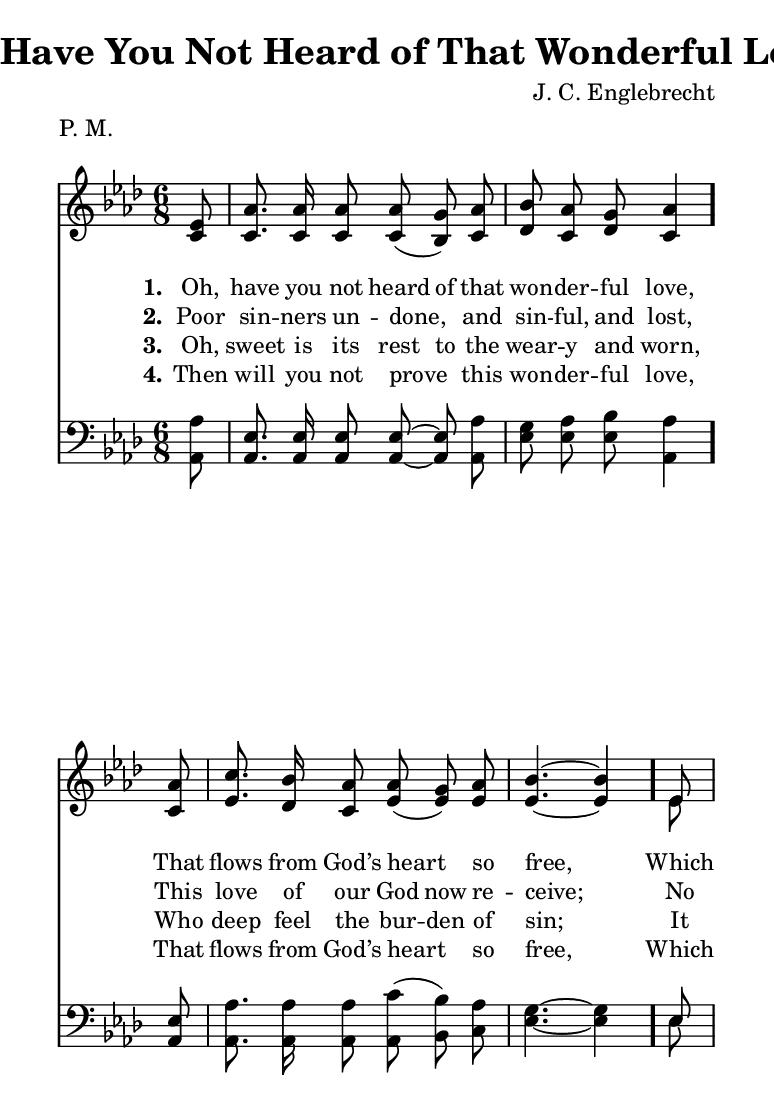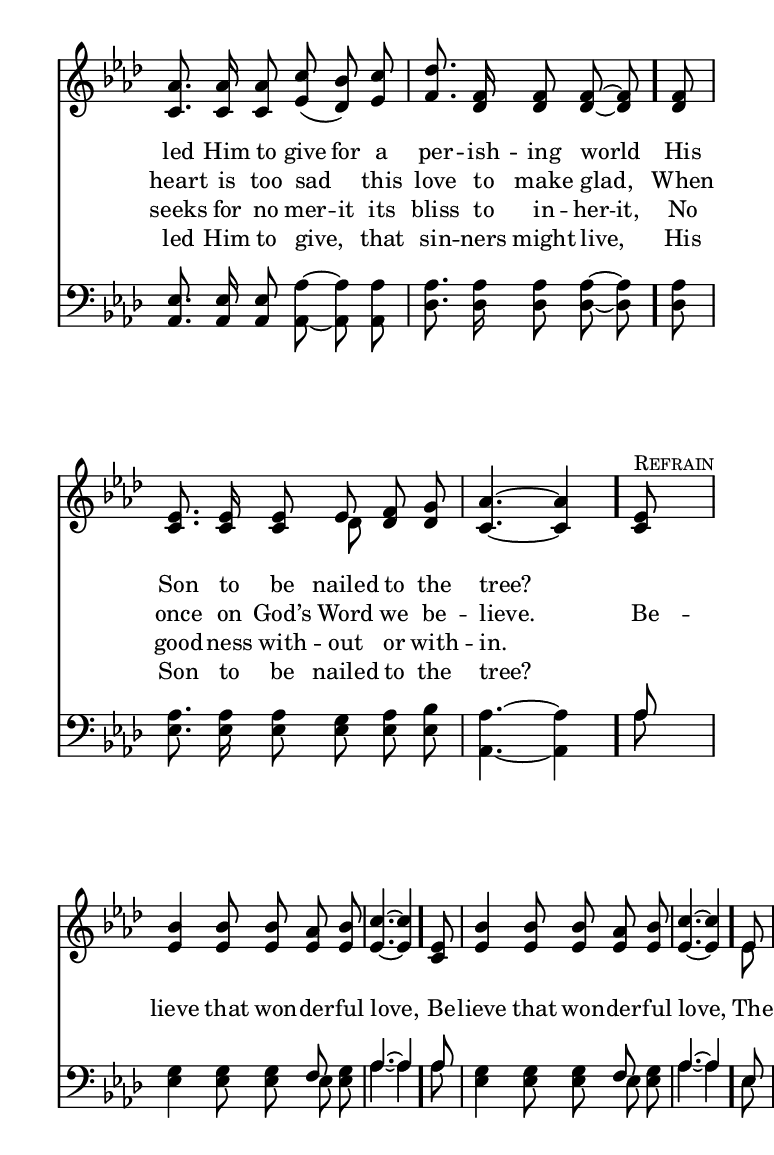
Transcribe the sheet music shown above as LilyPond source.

\include "common/global.ily"
\paper {
  \include "common/paper.ily"
  ragged-last-bottom = ##t
  systems-per-page = ##f
  system-count = 5
page-count = 2

}

\header{
  %gospel
  hymnnumber = "25"
  title = "Oh, Have You Not Heard of That Wonderful Love?"
  markuptitle = \markup \center-column { "Oh, Have You Not Heard of That" "Wonderful Love?" \vspace #0.5 }
  tunename = ""
  meter = "P. M."
  poet = ""
  composer = "J. C. Englebrecht"
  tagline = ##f
}

% for fermata in MIDI
ta = { \tempo 8=120 }
tb = { \tempo 8=60  }

patternAA = { c8 | c8. c16 c8 c8( c8) c8 | c8 c8 c8 c4        }
patternAB = { c8 | c8. c16 c8 c8( c8) c8 | c8. c16 c8 c8 ~ c8 }
patternAC = { c8 | c8. c16 c8 c8 ~ c8 c8 | c8 c8 c8 c4        }
patternAD = { c8 | c8. c16 c8 c8 ~ c8 c8 | c8. c16 c8 c8 ~ c8 }

patternBA = { c8 | c8. c16 c8 c8( c8) c8 | c4. ~ c4 }
patternBB = { c8 | c8. c16 c8 c8  c8  c8 | c4. ~ c4 }

patternCA = { c8 | c4 c8 c8 c8 c8 c4. ~ c4 }

patternDA = { c8 | c8. c16 c8 c8[ c8] c8 | c8. c16 c8 c4 }
patternDB = { c8 | c8. c16 c8 c4      c8 | c8. c16 c8 c4 }

global = {
  \include "common/overrides.ily"
  \override Staff.TimeSignature.style = #'numbered
  \time 6/8
  \override Score.MetronomeMark.transparent = ##t % hide all fermata changes too
  \ta
  \key aes \major
  \partial 8
  \autoBeamOff
}

notesSoprano = {
\global
\relative c' {

  \changePitch \patternAA { ees  | aes aes aes aes g aes | bes aes g aes }
  \changePitch \patternBA { aes  | c bes aes aes g aes   | bes bes       }
  \changePitch \patternAB { ees, | aes aes aes c bes c   | des f, f f f  }
  \changePitch \patternBB { f    | ees ees ees ees f g   | aes aes       }

  << s^\markup { \small \caps "Refrain" }
  \changePitch \patternCA { ees  | bes' bes bes aes bes | c c        } >>
  \changePitch \patternCA { ees, | bes' bes bes aes bes | c c        }
  \changePitch \patternDA { ees, | aes aes aes c bes c  | des f, f f }
  \changePitch \patternCA { f    | ees ees ees f g      | aes aes    }

  \bar "|."

}
}

notesAlto = {
\global
\relative e' {

  \changePitch \patternAA { c   | c c c c bes c         | des c des c       }
  \changePitch \patternBA { c   | ees des c ees ees ees | ees ees           }
  \changePitch \patternAB { ees | c c c ees des ees     | f des des des des }
  \changePitch \patternBB { des | c c c des des des     | c c               }

  \changePitch \patternCA { c   | ees ees ees ees ees   | ees ees           }
  \changePitch \patternCA { c   | ees ees ees ees ees   | ees ees           }
  \changePitch \patternDA { ees | c c c ees des ees     | f des des des     }
  \changePitch \patternCA { des | c c des des des       | c c               }

}
}

notesTenor = {
\global
\relative a {

  \changePitch \patternAC { aes | ees ees ees ees ees aes | g aes bes aes       }
  \changePitch \patternBA { ees | aes aes aes c bes aes   | g g                 }
  \changePitch \patternAD { ees | ees ees ees aes aes aes | aes aes aes aes aes }
  \changePitch \patternBB { aes | aes aes aes g aes bes   | aes aes             }

  \changePitch \patternCA { aes | g g g f g               | aes aes             }
  \changePitch \patternCA { aes | g g g f g               | aes aes             }
  \changePitch \patternDB { ees | ees ees ees aes aes     | aes aes aes aes     }
  \changePitch \patternCA { aes | aes aes g aes bes       | aes aes             }

}
}

notesBass = {
\global
\relative a, {

  \changePitch \patternAC { aes  | aes aes aes aes aes aes  | ees' ees ees aes,   }
  \changePitch \patternBA { aes  | aes aes aes aes bes c    | ees ees             }
  \changePitch \patternAD { ees  | aes, aes aes aes aes aes | des des des des des }
  \changePitch \patternBB { des  | ees ees ees ees ees ees  | aes, aes            }

  \changePitch \patternCA { aes' | ees ees ees ees ees      | aes aes             }
  \changePitch \patternCA { aes  | ees ees ees ees ees      | aes aes             }
  \changePitch \patternDB { ees  | aes, aes aes aes aes     | des des des des     }
  \changePitch \patternCA { des  | ees ees ees ees ees      | aes, aes            }

}
}

Refrain = \lyricmode {

Be -- lieve that won -- der -- ful love, \bar "."
Be -- lieve that won -- der -- ful love, \bar "."
The gos -- pel is free, \bar "." God sends it to thee, \bar "."
Be -- lieve God’s won -- der -- ful love. \bar "."

}

wordsA = \lyricmode {
\set stanza = "1."

Oh, have you not { \mon } heard of { \moff } that won -- der -- ful love, \bar "."
That flows from God’s heart so free, \bar "."
Which led Him to { \mon } give for { \moff } a per -- ish -- ing world \bar "."
His Son to be nailed to the tree? \bar "."

}

wordsB = \lyricmode {
\set stanza = "2."

Poor sin -- ners un -- done, and sin -- ful, and lost,
This love of our { \mon } God now { \moff } re -- ceive;
No heart is too sad this love to make glad,
When once on God’s Word we be -- lieve.

\bar "."

\Refrain

}

wordsC = \lyricmode {
\set stanza = "3."

Oh, sweet is its { \mon } rest to { \moff } the wear -- y and worn,
Who deep feel the { \mon } bur -- den { \moff } of sin;
It seeks for no { \mon } mer -- it { \moff } its bliss to { \mon } in -- her -- it, { \moff }
No good -- ness with -- out or with -- in.

}

wordsD = \lyricmode {
\set stanza = "4."

Then will you not prove this won -- der -- ful love,
That flows from God’s heart so free,
Which led Him to give, that sin -- ners might live,
His Son to be nailed to the tree?

}

\score {
  \context ChoirStaff <<
    \context Staff = upper <<
      \set Staff.autoBeaming = ##f
      \set ChoirStaff.systemStartDelimiter = #'SystemStartBar
      \set ChoirStaff.printPartCombineTexts = ##f
      \partcombine #'(2 . 11) \notesSoprano \notesAlto
      \context NullVoice = sopranos { \voiceOne << \notesSoprano >> }
      \context Lyrics = one   \lyricsto sopranos \wordsA
      \context Lyrics = two   \lyricsto sopranos \wordsB
      \context Lyrics = three \lyricsto sopranos \wordsC
      \context Lyrics = four  \lyricsto sopranos \wordsD
      %\context Lyrics = five  \lyricsto sopranos \wordsE
    >>
    \context Staff = men <<
      \set Staff.autoBeaming = ##f
      \clef bass
      \set ChoirStaff.printPartCombineTexts = ##f
      \partcombine #'(2 . 11) \notesTenor \notesBass
    >>
  >>
  \layout {
    \include "common/layout.ily"
  }
  #(cond ((ly:get-option 'eog-midi-permitted) #{ \midi{
    \include "common/midi.ily"
  } #}))
}

\version "2.19.49"  % necessary for upgrading to future LilyPond versions.

% vi:set et ts=2 sw=2 ai nocindent syntax=lilypond:
